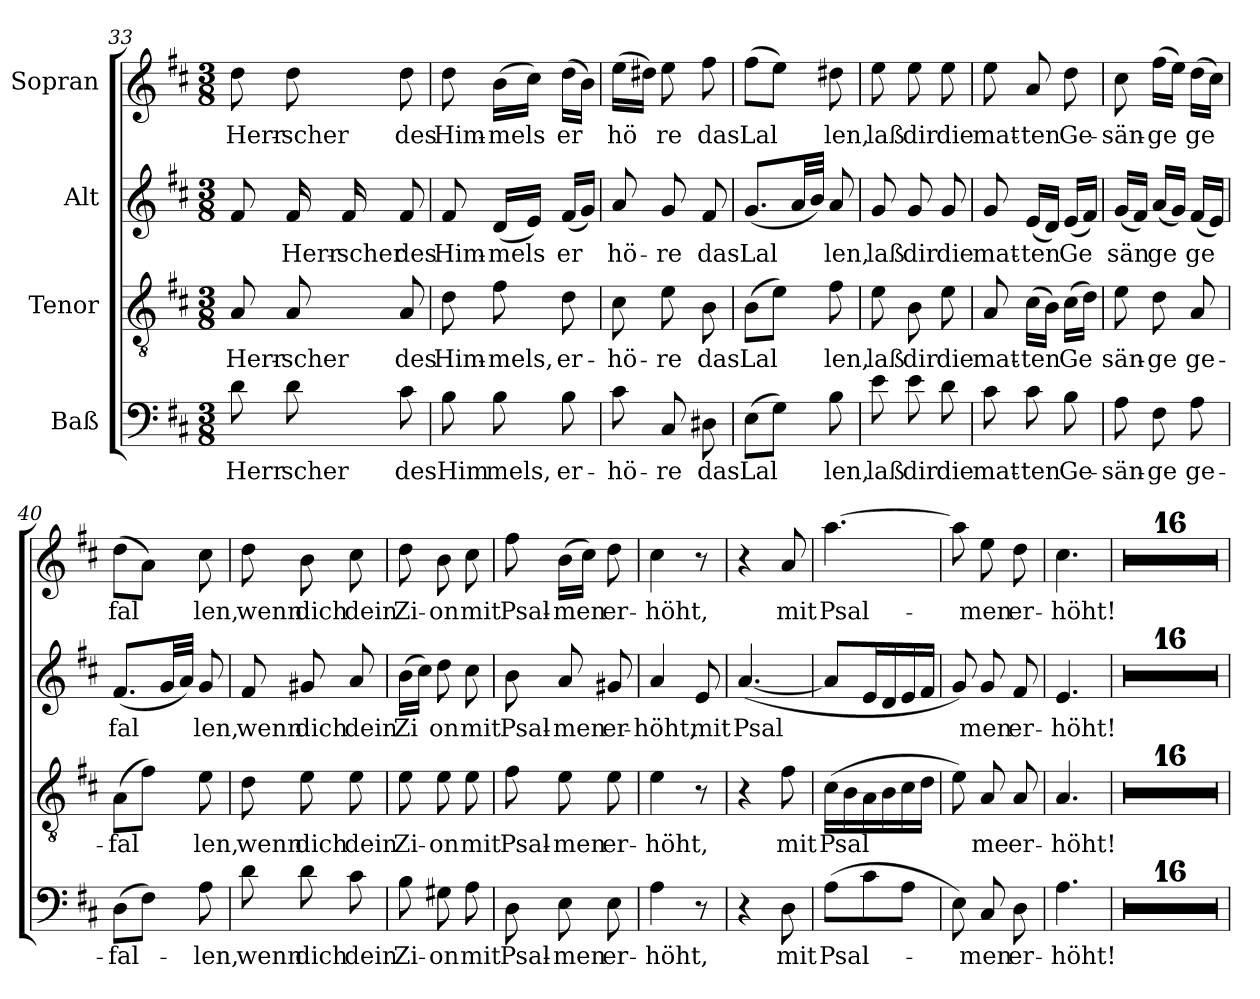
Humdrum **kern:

**kern	**text	**kern	**text	**kern	**text	**kern	**text
*part4	*part4	*part3	*part3	*part2	*part2	*part1	*part1
*staff4	*staff4	*staff3	*staff3	*staff2	*staff2	*staff1	*staff1
*I"Baß	*	*I"Tenor	*	*I"Alt	*	*I"Sopran	*
*clefF4	*	*clefGv2	*	*clefG2	*	*clefG2	*
*k[f#c#]	*	*k[f#c#]	*	*k[f#c#]	*	*k[f#c#]	*
*D:	*	*D:	*	*D:	*	*D:	*
*M3/8	*	*M3/8	*	*M3/8	*	*M3/8	*
=33	=33	=33	=33	=33	=33	=33	=33
!	!LO:LY:b	!	!LO:LY:b	!	!	!	!LO:LY:b
8d\	Herr	8A/	Herr-	8f#/	.	8dd\	Herr-
!	!LO:LY:b	!	!LO:LY:b	!	!LO:LY:b	!	!LO:LY:b
8d\	­scher	8A/	-scher	16f#/	Herr-	8dd\	-scher
!	!	!	!	!	!LO:LY:b	!	!
.	.	.	.	16f#/	-scher	.	.
!	!LO:LY:b	!	!LO:LY:b	!	!LO:LY:b	!	!LO:LY:b
8c#\	des	8A/	des	8f#/	des	8dd\	des
=34	=34	=34	=34	=34	=34	=34	=34
!	!LO:LY:b	!	!LO:LY:b	!	!LO:LY:b	!	!LO:LY:b
8B\	Him	8d\	Him-	8f#/	Him-	8dd\	Him-
!	!LO:LY:b	!	!LO:LY:b	!	!LO:LY:b	!	!LO:LY:b
8B\	­mels,	8f#\	-mels,	(<16d/LL	-mels	(>16b\LL	-mels
.	.	.	.	16e/JJ)	.	16cc#\JJ)	.
!	!LO:LY:b	!	!LO:LY:b	!	!LO:LY:b	!	!LO:LY:b
8B\	er-	8d\	er-	(<16f#/LL	er	(>16dd\LL	er
.	.	.	.	16g/JJ)	.	16b\JJ)	.
=35	=35	=35	=35	=35	=35	=35	=35
!	!LO:LY:b	!	!LO:LY:b	!	!LO:LY:b	!	!LO:LY:b
8c#\	-hö-	8c#\	-hö-	8a/	hö-	(>16ee\LL	hö
.	.	.	.	.	.	16dd#X\JJ)	.
!	!LO:LY:b	!	!LO:LY:b	!	!LO:LY:b	!	!LO:LY:b
8C#/	-re	8e\	-re	8g/	-re	8ee\	re
!	!LO:LY:b	!	!LO:LY:b	!	!LO:LY:b	!	!LO:LY:b
8D#X\	das	8B\	das	8f#/	das	8ff#\	das
!!LO:PB:g=z
=36	=36	=36	=36	=36	=36	=36	=36
!	!LO:LY:b	!	!LO:LY:b	!	!LO:LY:b	!	!LO:LY:b
(>8E\L	Lal	(>8B\L	Lal	(<8.g/L	Lal	(>8ff#\L	Lal
8G\J)	.	8e\J)	.	.	.	8ee\J)	.
.	.	.	.	32a/LL	.	.	.
.	.	.	.	32b/JJJ)	.	.	.
!	!LO:LY:b	!	!LO:LY:b	!	!LO:LY:b	!	!LO:LY:b
8B\	len,	8f#\	len,	8a/	len,	8dd#X\	len,
=37	=37	=37	=37	=37	=37	=37	=37
!	!LO:LY:b	!	!LO:LY:b	!	!LO:LY:b	!	!LO:LY:b
8e\	laß	8e\	laß	8g/	laß	8ee\	laß
!	!LO:LY:b	!	!LO:LY:b	!	!LO:LY:b	!	!LO:LY:b
8e\	dir	8B\	dir	8g/	dir	8ee\	dir
!	!LO:LY:b	!	!LO:LY:b	!	!LO:LY:b	!	!LO:LY:b
8d\	die	8e\	die	8g/	die	8ee\	die
=38	=38	=38	=38	=38	=38	=38	=38
!	!LO:LY:b	!	!LO:LY:b	!	!LO:LY:b	!	!LO:LY:b
8c#\	mat-	8A/	mat-	8g/	mat-	8ee\	mat-
!	!LO:LY:b	!	!LO:LY:b	!	!LO:LY:b	!	!LO:LY:b
8c#\	-ten	(>16c#\LL	-ten	(<16e/LL	-ten	8a/	-ten
.	.	16B\JJ)	.	16d/JJ)	.	.	.
!	!LO:LY:b	!	!LO:LY:b	!	!LO:LY:b	!	!LO:LY:b
8B\	Ge-	(>16c#\LL	Ge	(<16e/LL	Ge	8dd\	Ge-
.	.	16d\JJ)	.	16f#/JJ)	.	.	.
=39	=39	=39	=39	=39	=39	=39	=39
!	!LO:LY:b	!	!LO:LY:b	!	!LO:LY:b	!	!LO:LY:b
8A\	-sän-	8e\	sän-	(<16g/LL	sän	8cc#\	-sän-
.	.	.	.	16f#/JJ)	.	.	.
!	!LO:LY:b	!	!LO:LY:b	!	!LO:LY:b	!	!LO:LY:b
8F#\	-ge	8d\	-ge	(<16a/LL	ge	(>16ff#\LL	-ge
.	.	.	.	16g/JJ)	.	16ee\JJ)	.
!	!LO:LY:b	!	!LO:LY:b	!	!LO:LY:b	!	!LO:LY:b
8A\	ge-	8A/	ge-	(<16f#/LL	ge	(>16dd\LL	ge
.	.	.	.	16e/JJ)	.	16cc#\JJ)	.
=40	=40	=40	=40	=40	=40	=40	=40
!	!LO:LY:b	!	!LO:LY:b	!	!LO:LY:b	!	!LO:LY:b
(>8D\L	-fal-	(>8A\L	-fal	(<8.f#/L	fal	(>8dd\L	fal
8F#\J)	.	8f#\J)	.	.	.	8a\J)	.
.	.	.	.	32g/LL	.	.	.
.	.	.	.	32a/JJJ)	.	.	.
!	!LO:LY:b	!	!LO:LY:b	!	!LO:LY:b	!	!LO:LY:b
8A\	-len,	8e\	len,	8g/	len,	8cc#\	len,
=41	=41	=41	=41	=41	=41	=41	=41
!	!LO:LY:b	!	!LO:LY:b	!	!LO:LY:b	!	!LO:LY:b
8d\	wenn	8d\	wenn	8f#/	wenn	8dd\	wenn
!	!LO:LY:b	!	!LO:LY:b	!	!LO:LY:b	!	!LO:LY:b
8d\	dich	8e\	dich	8g#X/	dich	8b\	dich
!	!LO:LY:b	!	!LO:LY:b	!	!LO:LY:b	!	!LO:LY:b
8c#\	dein	8e\	dein	8a/	dein	8cc#\	dein
!!LO:LB:g=z
=42	=42	=42	=42	=42	=42	=42	=42
!	!LO:LY:b	!	!LO:LY:b	!	!LO:LY:b	!	!LO:LY:b
8B\	Zi-	8e\	Zi-	(>16b\LL	Zi	8dd\	Zi-
.	.	.	.	16cc#\JJ)	.	.	.
!	!LO:LY:b	!	!LO:LY:b	!	!LO:LY:b	!	!LO:LY:b
8G#X\	-on	8e\	-on	8dd\	on	8b\	-on
!	!LO:LY:b	!	!LO:LY:b	!	!LO:LY:b	!	!LO:LY:b
8A\	mit	8e\	mit	8cc#\	mit	8cc#\	mit
=43	=43	=43	=43	=43	=43	=43	=43
!	!LO:LY:b	!	!LO:LY:b	!	!LO:LY:b	!	!LO:LY:b
8D\	Psal-	8f#\	Psal-	8b\	Psal-	8ff#\	Psal-
!	!LO:LY:b	!	!LO:LY:b	!	!LO:LY:b	!	!LO:LY:b
8E\	-men	8e\	-men	8a/	-men	(>16b\LL	-men
.	.	.	.	.	.	16cc#\JJ)	.
!	!LO:LY:b	!	!LO:LY:b	!	!LO:LY:b	!	!LO:LY:b
8E\	er-	8e\	er-	8g#X/	er-	8dd\	er-
=44	=44	=44	=44	=44	=44	=44	=44
!	!LO:LY:b	!	!LO:LY:b	!	!LO:LY:b	!	!LO:LY:b
4A\	-höht,	4e\	-höht,	4a/	-höht,	4cc#\	-höht,
!	!	!	!	!	!LO:LY:b	!	!
8r	.	8r	.	8e/	mit	8r	.
=45	=45	=45	=45	=45	=45	=45	=45
!	!	!	!	!	!LO:LY:b	!	!
4r	.	4r	.	(<[4.a/	Psal	4r	.
!	!LO:LY:b	!	!LO:LY:b	!	!	!	!LO:LY:b
8D\	mit	8f#\	mit	.	.	8a/	mit
=46	=46	=46	=46	=46	=46	=46	=46
!	!LO:LY:b	!	!LO:LY:b	!	!	!	!LO:LY:b
(>8A\L	Psal-	(>16c#\LL	Psal	8a/L]	.	[4.aa\	Psal-
.	.	16B\	.	.	.	.	.
8c#\	.	16A\	.	16e/L	.	.	.
.	.	16B\	.	16d/	.	.	.
8A\J	.	16c#\	.	16e/	.	.	.
.	.	16d\JJ	.	16f#/JJ	.	.	.
=47	=47	=47	=47	=47	=47	=47	=47
8E\)	.	8e\)	.	8g/)	.	8aa\]	.
!	!LO:LY:b	!	!LO:LY:b	!	!LO:LY:b	!	!LO:LY:b
8C#/	-men	8A/	me	8g/	men	8ee\	-men
!	!LO:LY:b	!	!LO:LY:b	!	!LO:LY:b	!	!LO:LY:b
8D\	er-	8A/	er-	8f#/	er-	8dd\	er-
=48	=48	=48	=48	=48	=48	=48	=48
!	!LO:LY:b	!	!LO:LY:b	!	!LO:LY:b	!	!LO:LY:b
4.A\	-höht!	4.A/	-höht!	4.e/	-höht!	4.cc#\	-höht!
!!LO:LB:g=z
=49	=49	=49	=49	=49	=49	=49	=49
4.r	.	4.r	.	4.r	.	4.r	.
=50	=50	=50	=50	=50	=50	=50	=50
4.r	.	4.r	.	4.r	.	4.r	.
=51	=51	=51	=51	=51	=51	=51	=51
4.r	.	4.r	.	4.r	.	4.r	.
=52	=52	=52	=52	=52	=52	=52	=52
4.r	.	4.r	.	4.r	.	4.r	.
=53	=53	=53	=53	=53	=53	=53	=53
4.r	.	4.r	.	4.r	.	4.r	.
=54	=54	=54	=54	=54	=54	=54	=54
4.r	.	4.r	.	4.r	.	4.r	.
=55	=55	=55	=55	=55	=55	=55	=55
4.r	.	4.r	.	4.r	.	4.r	.
=56	=56	=56	=56	=56	=56	=56	=56
4.r	.	4.r	.	4.r	.	4.r	.
=57	=57	=57	=57	=57	=57	=57	=57
4.r	.	4.r	.	4.r	.	4.r	.
=58	=58	=58	=58	=58	=58	=58	=58
4.r	.	4.r	.	4.r	.	4.r	.
=59	=59	=59	=59	=59	=59	=59	=59
4.r	.	4.r	.	4.r	.	4.r	.
=60	=60	=60	=60	=60	=60	=60	=60
4.r	.	4.r	.	4.r	.	4.r	.
=61	=61	=61	=61	=61	=61	=61	=61
4.r	.	4.r	.	4.r	.	4.r	.
=62	=62	=62	=62	=62	=62	=62	=62
4.r	.	4.r	.	4.r	.	4.r	.
=63	=63	=63	=63	=63	=63	=63	=63
4.r	.	4.r	.	4.r	.	4.r	.
=64	=64	=64	=64	=64	=64	=64	=64
4.r	.	4.r	.	4.r	.	4.r	.
=	=	=	=	=	=	=	=
*-	*-	*-	*-	*-	*-	*-	*-
